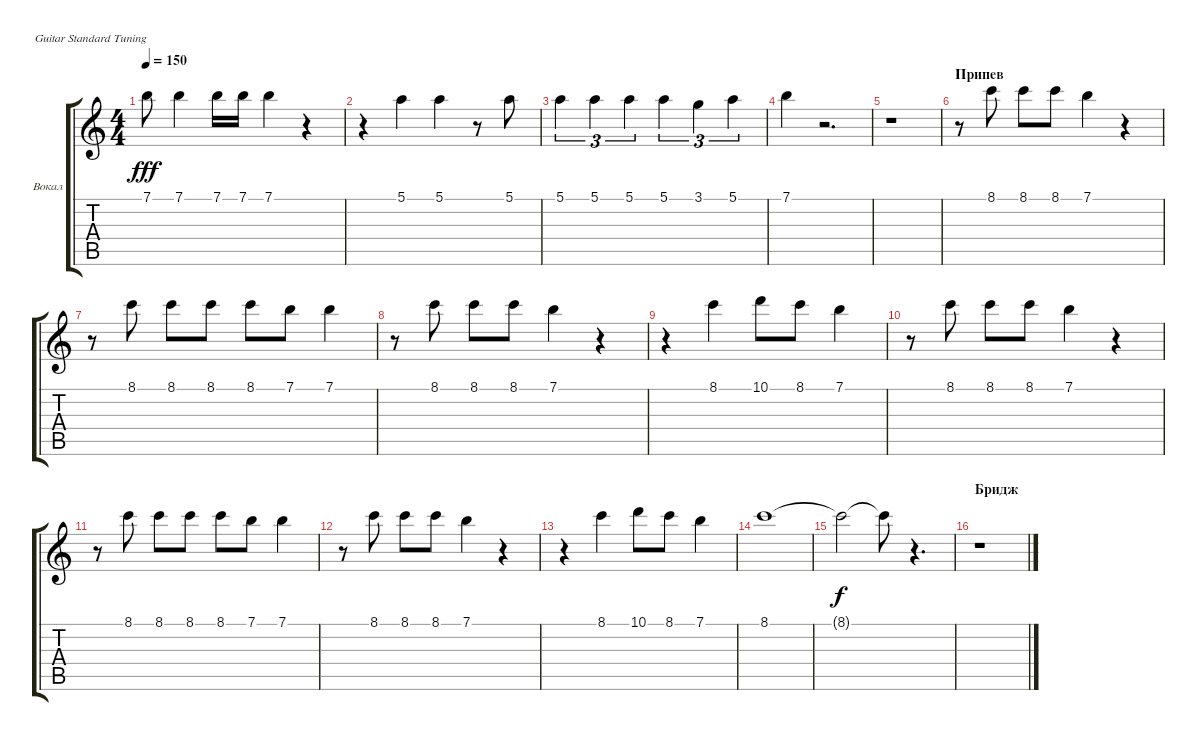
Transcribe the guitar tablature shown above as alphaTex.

\bracketExtendMode groupsimilarinstruments
\firstSystemTrackNameOrientation horizontal
\otherSystemsTrackNameOrientation horizontal
\track ("Валерий Кипелов" "Вокал") {instrument tenorsax}
\staff {score tabs}
\tuning (E4 B3 G3 D3 A2 E2)
\displaytranspose 12
\ts (4 4)
\tempo 150
\clef g2
\ks c
7.1.8{dy fff} 7.1.4 7.1.16 7.1.16 7.1.4 r.4 |
r.4 5.1.4 5.1.4 r.8 5.1.8 |
5.1.4{tu (3 2)} 5.1.4{tu (3 2)} 5.1.4{tu (3 2)} 5.1.4{tu (3 2)} 3.1.4{tu (3 2)} 5.1.4{tu (3 2)} |
7.1.4 r.2{d} |
r.1 |
\section ("" "Припев")
r.8 8.1.8 8.1.8 8.1.8 7.1.4 r.4 |
r.8 8.1.8 8.1.8 8.1.8 8.1.8 7.1.8 7.1.4 |
r.8 8.1.8 8.1.8 8.1.8 7.1.4 r.4 |
r.4 8.1.4 10.1.8 8.1.8 7.1.4 |
r.8 8.1.8 8.1.8 8.1.8 7.1.4 r.4 |
r.8 8.1.8 8.1.8 8.1.8 8.1.8 7.1.8 7.1.4 |
r.8 8.1.8 8.1.8 8.1.8 7.1.4 r.4 |
r.4 8.1.4 10.1.8 8.1.8 7.1.4 |
8.1.1 |
8.1{t}.2{dy f} 8.1{t}.8 r.4{d} |
\section ("" "Бридж")
r.1
